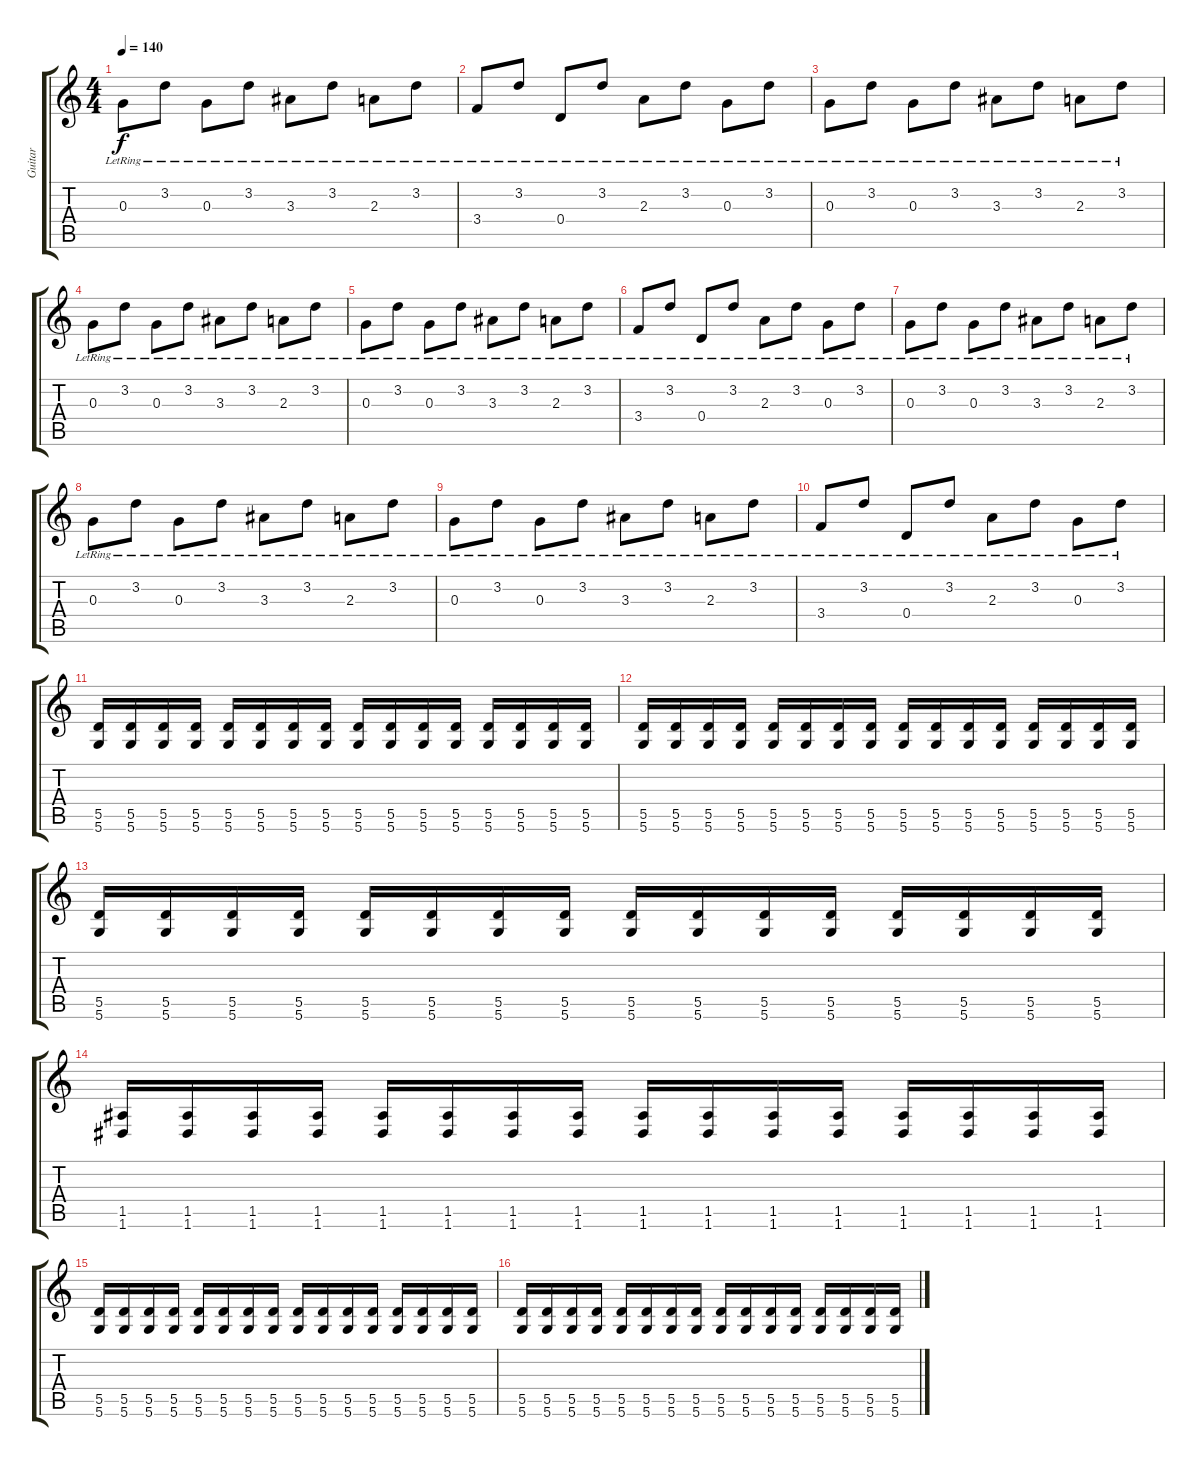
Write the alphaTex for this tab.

\track ("Guitar" "Guitar") {instrument distortionguitar}
\staff {score tabs}
\tuning (E4 B3 G3 D3 A2 D2) {hide}
\ts (4 4)
\tempo 140
\clef g2
\ks c
0.3{lr}.8{dy f} 3.2{lr}.8 0.3{lr}.8 3.2{lr}.8 3.3{lr}.8 3.2{lr}.8 2.3{lr}.8 3.2{lr}.8 |
3.4{lr}.8 3.2{lr}.8 0.4{lr}.8 3.2{lr}.8 2.3{lr}.8 3.2{lr}.8 0.3{lr}.8 3.2{lr}.8 |
0.3{lr}.8 3.2{lr}.8 0.3{lr}.8 3.2{lr}.8 3.3{lr}.8 3.2{lr}.8 2.3{lr}.8 3.2{lr}.8 |
0.3{lr}.8 3.2{lr}.8 0.3{lr}.8 3.2{lr}.8 3.3{lr}.8 3.2{lr}.8 2.3{lr}.8 3.2{lr}.8 |
0.3{lr}.8 3.2{lr}.8 0.3{lr}.8 3.2{lr}.8 3.3{lr}.8 3.2{lr}.8 2.3{lr}.8 3.2{lr}.8 |
3.4{lr}.8 3.2{lr}.8 0.4{lr}.8 3.2{lr}.8 2.3{lr}.8 3.2{lr}.8 0.3{lr}.8 3.2{lr}.8 |
0.3{lr}.8 3.2{lr}.8 0.3{lr}.8 3.2{lr}.8 3.3{lr}.8 3.2{lr}.8 2.3{lr}.8 3.2{lr}.8 |
0.3{lr}.8 3.2{lr}.8 0.3{lr}.8 3.2{lr}.8 3.3{lr}.8 3.2{lr}.8 2.3{lr}.8 3.2{lr}.8 |
0.3{lr}.8 3.2{lr}.8 0.3{lr}.8 3.2{lr}.8 3.3{lr}.8 3.2{lr}.8 2.3{lr}.8 3.2{lr}.8 |
3.4{lr}.8 3.2{lr}.8 0.4{lr}.8 3.2{lr}.8 2.3{lr}.8 3.2{lr}.8 0.3{lr}.8 3.2{lr}.8 |
(5.5 5.6).16{volume 12} (5.5 5.6).16 (5.5 5.6).16 (5.5 5.6).16 (5.5 5.6).16 (5.5 5.6).16 (5.5 5.6).16 (5.5 5.6).16 (5.5 5.6).16 (5.5 5.6).16 (5.5 5.6).16 (5.5 5.6).16 (5.5 5.6).16 (5.5 5.6).16 (5.5 5.6).16 (5.5 5.6).16 |
(5.5 5.6).16 (5.5 5.6).16 (5.5 5.6).16 (5.5 5.6).16 (5.5 5.6).16 (5.5 5.6).16 (5.5 5.6).16 (5.5 5.6).16 (5.5 5.6).16 (5.5 5.6).16 (5.5 5.6).16 (5.5 5.6).16 (5.5 5.6).16 (5.5 5.6).16 (5.5 5.6).16 (5.5 5.6).16 |
(5.5 5.6).16 (5.5 5.6).16 (5.5 5.6).16 (5.5 5.6).16 (5.5 5.6).16 (5.5 5.6).16 (5.5 5.6).16 (5.5 5.6).16 (5.5 5.6).16 (5.5 5.6).16 (5.5 5.6).16 (5.5 5.6).16 (5.5 5.6).16 (5.5 5.6).16 (5.5 5.6).16 (5.5 5.6).16 |
(1.5 1.6).16 (1.5 1.6).16 (1.5 1.6).16 (1.5 1.6).16 (1.5 1.6).16 (1.5 1.6).16 (1.5 1.6).16 (1.5 1.6).16 (1.5 1.6).16 (1.5 1.6).16 (1.5 1.6).16 (1.5 1.6).16 (1.5 1.6).16 (1.5 1.6).16 (1.5 1.6).16 (1.5 1.6).16 |
(5.5 5.6).16 (5.5 5.6).16 (5.5 5.6).16 (5.5 5.6).16 (5.5 5.6).16 (5.5 5.6).16 (5.5 5.6).16 (5.5 5.6).16 (5.5 5.6).16 (5.5 5.6).16 (5.5 5.6).16 (5.5 5.6).16 (5.5 5.6).16 (5.5 5.6).16 (5.5 5.6).16 (5.5 5.6).16 |
(5.5 5.6).16 (5.5 5.6).16 (5.5 5.6).16 (5.5 5.6).16 (5.5 5.6).16 (5.5 5.6).16 (5.5 5.6).16 (5.5 5.6).16 (5.5 5.6).16 (5.5 5.6).16 (5.5 5.6).16 (5.5 5.6).16 (5.5 5.6).16 (5.5 5.6).16 (5.5 5.6).16 (5.5 5.6).16
